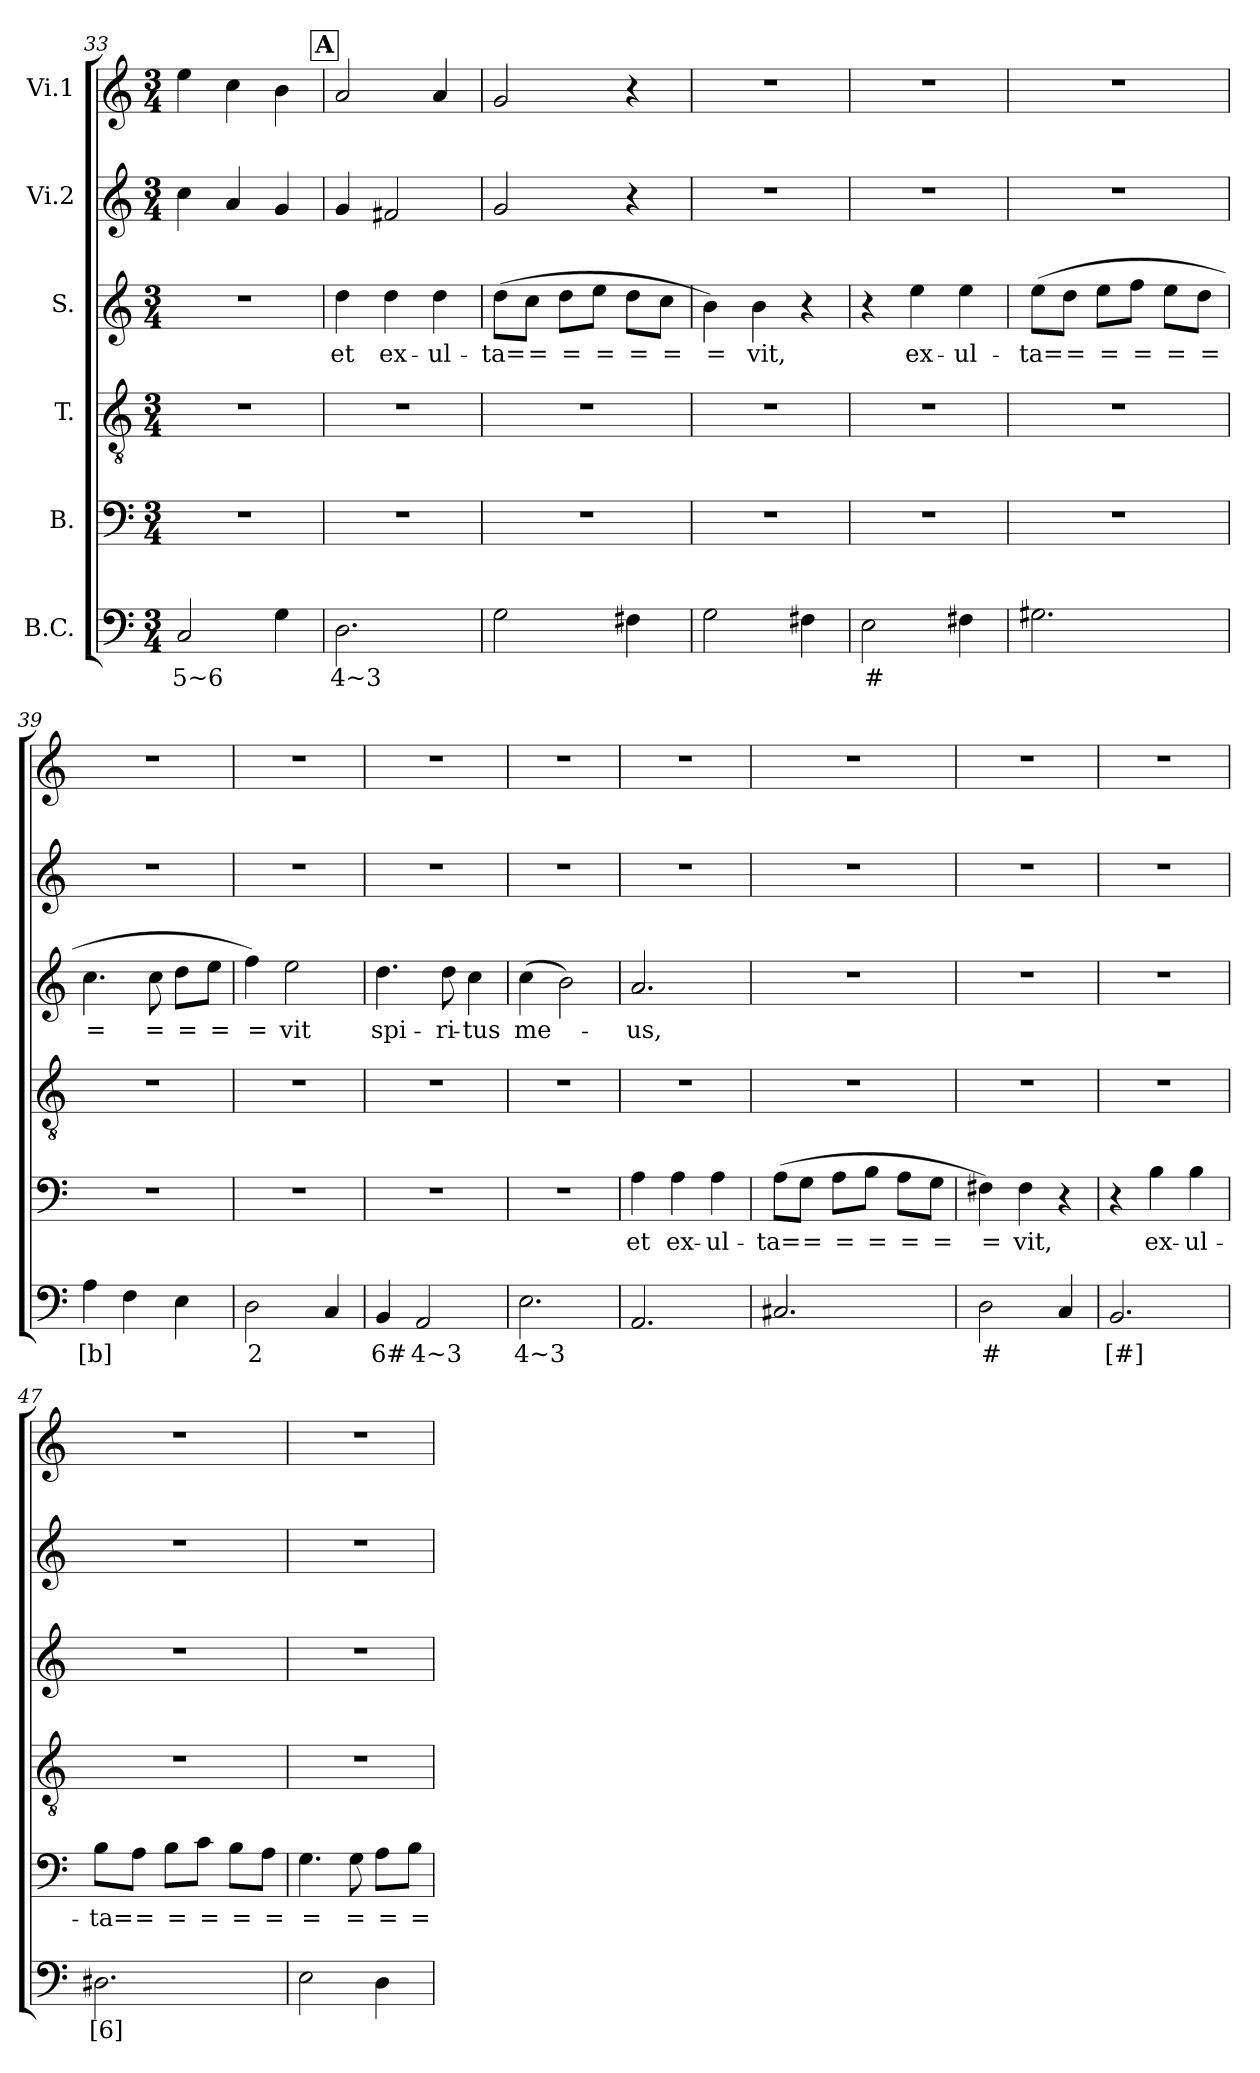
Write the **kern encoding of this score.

**kern	**text	**kern	**text	**kern	**kern	**text	**kern	**kern
*part6	*part6	*part5	*part5	*part4	*part3	*part3	*part2	*part1
*staff6	*staff6	*staff5	*staff5	*staff4	*staff3	*staff3	*staff2	*staff1
*I"B.C.	*	*I"B.	*	*I"T.	*I"S.	*	*I"Vi.2	*I"Vi.1
*clefF4	*	*clefF4	*	*clefGv2	*clefG2	*	*clefG2	*clefG2
*k[]	*	*k[]	*	*k[]	*k[]	*	*k[]	*k[]
*C:	*	*C:	*	*C:	*C:	*	*C:	*C:
*M3/4	*	*M3/4	*	*M3/4	*M3/4	*	*M3/4	*M3/4
=33	=33	=33	=33	=33	=33	=33	=33	=33
!	!LO:LY:b	!	!	!	!	!	!	!
2C/	5~6	2.r	.	2.r	2.r	.	4cc\	4ee\
.	.	.	.	.	.	.	4a/	4cc\
4G\	.	.	.	.	.	.	4g/	4b\
!!LO:LB:g=z
!!LO:REH:place=s1:a:B:fs=17:t=A
=34	=34	=34	=34	=34	=34	=34	=34	=34
!	!LO:LY:b	!	!	!	!	!LO:LY:b	!	!
2.D\	4~3	2.r	.	2.r	4dd\	et	4g/	2a/
!	!	!	!	!	!	!LO:LY:b	!	!
.	.	.	.	.	4dd\	ex-	2f#X/	.
!	!	!	!	!	!	!LO:LY:b	!	!
.	.	.	.	.	4dd\	-ul-	.	4a/
=35	=35	=35	=35	=35	=35	=35	=35	=35
!	!	!	!	!	!	!LO:LY:b	!	!
2G\	.	2.r	.	2.r	(>8dd\L	-ta=	2g/	2g/
!	!	!	!	!	!	!LO:LY:b	!	!
.	.	.	.	.	8cc\J	=	.	.
!	!	!	!	!	!	!LO:LY:b	!	!
.	.	.	.	.	8dd\L	=	.	.
!	!	!	!	!	!	!LO:LY:b	!	!
.	.	.	.	.	8ee\J	=	.	.
!	!	!	!	!	!	!LO:LY:b	!	!
4F#X\	.	.	.	.	8dd\L	=	4r	4r
!	!	!	!	!	!	!LO:LY:b	!	!
.	.	.	.	.	8cc\J	=	.	.
=36	=36	=36	=36	=36	=36	=36	=36	=36
!	!	!	!	!	!	!LO:LY:b	!	!
2G\	.	2.r	.	2.r	4b\)	=	2.r	2.r
!	!	!	!	!	!	!LO:LY:b	!	!
.	.	.	.	.	4b\	vit,	.	.
4F#X\	.	.	.	.	4r	.	.	.
=37	=37	=37	=37	=37	=37	=37	=37	=37
!	!LO:LY:b	!	!	!	!	!	!	!
2E\	#	2.r	.	2.r	4r	.	2.r	2.r
!	!	!	!	!	!	!LO:LY:b	!	!
.	.	.	.	.	4ee\	ex-	.	.
!	!	!	!	!	!	!LO:LY:b	!	!
4F#X\	.	.	.	.	4ee\	-ul-	.	.
=38	=38	=38	=38	=38	=38	=38	=38	=38
!	!	!	!	!	!	!LO:LY:b	!	!
2.G#X\	.	2.r	.	2.r	(>8ee\L	-ta=	2.r	2.r
!	!	!	!	!	!	!LO:LY:b	!	!
.	.	.	.	.	8dd\J	=	.	.
!	!	!	!	!	!	!LO:LY:b	!	!
.	.	.	.	.	8ee\L	=	.	.
!	!	!	!	!	!	!LO:LY:b	!	!
.	.	.	.	.	8ff\J	=	.	.
!	!	!	!	!	!	!LO:LY:b	!	!
.	.	.	.	.	8ee\L	=	.	.
!	!	!	!	!	!	!LO:LY:b	!	!
.	.	.	.	.	8dd\J	=	.	.
=39	=39	=39	=39	=39	=39	=39	=39	=39
!	!LO:LY:b	!	!	!	!	!LO:LY:b	!	!
4A\	[b]	2.r	.	2.r	4.cc\	=	2.r	2.r
4F\	.	.	.	.	.	.	.	.
!	!	!	!	!	!	!LO:LY:b	!	!
.	.	.	.	.	8cc\	=	.	.
!	!	!	!	!	!	!LO:LY:b	!	!
4E\	.	.	.	.	8dd\L	=	.	.
!	!	!	!	!	!	!LO:LY:b	!	!
.	.	.	.	.	8ee\J	=	.	.
=40	=40	=40	=40	=40	=40	=40	=40	=40
!	!LO:LY:b	!	!	!	!	!LO:LY:b	!	!
2D\	2	2.r	.	2.r	4ff\)	=	2.r	2.r
!	!	!	!	!	!	!LO:LY:b	!	!
.	.	.	.	.	2ee\	vit	.	.
4C/	.	.	.	.	.	.	.	.
=41	=41	=41	=41	=41	=41	=41	=41	=41
!	!LO:LY:b	!	!	!	!	!LO:LY:b	!	!
4BB/	6#	2.r	.	2.r	4.dd\	spi-	2.r	2.r
!	!LO:LY:b	!	!	!	!	!	!	!
2AA/	4~3	.	.	.	.	.	.	.
!	!	!	!	!	!	!LO:LY:b	!	!
.	.	.	.	.	8dd\	-ri-	.	.
!	!	!	!	!	!	!LO:LY:b	!	!
.	.	.	.	.	4cc\	-tus	.	.
=42	=42	=42	=42	=42	=42	=42	=42	=42
!	!LO:LY:b	!	!	!	!	!LO:LY:b	!	!
2.E\	4~3	2.r	.	2.r	(>4cc\	me-	2.r	2.r
.	.	.	.	.	2b\)	.	.	.
!!LO:PB:g=z
=43	=43	=43	=43	=43	=43	=43	=43	=43
!	!	!	!LO:LY:b	!	!	!LO:LY:b	!	!
2.AA/	.	4A\	et	2.r	2.a/	-us,	2.r	2.r
!	!	!	!LO:LY:b	!	!	!	!	!
.	.	4A\	ex-	.	.	.	.	.
!	!	!	!LO:LY:b	!	!	!	!	!
.	.	4A\	-ul-	.	.	.	.	.
=44	=44	=44	=44	=44	=44	=44	=44	=44
!	!	!	!LO:LY:b	!	!	!	!	!
2.C#X/	.	(>8A\L	-ta=	2.r	2.r	.	2.r	2.r
!	!	!	!LO:LY:b	!	!	!	!	!
.	.	8G\J	=	.	.	.	.	.
!	!	!	!LO:LY:b	!	!	!	!	!
.	.	8A\L	=	.	.	.	.	.
!	!	!	!LO:LY:b	!	!	!	!	!
.	.	8B\J	=	.	.	.	.	.
!	!	!	!LO:LY:b	!	!	!	!	!
.	.	8A\L	=	.	.	.	.	.
!	!	!	!LO:LY:b	!	!	!	!	!
.	.	8G\J	=	.	.	.	.	.
=45	=45	=45	=45	=45	=45	=45	=45	=45
!	!LO:LY:b	!	!LO:LY:b	!	!	!	!	!
2D\	#	4F#X\)	=	2.r	2.r	.	2.r	2.r
!	!	!	!LO:LY:b	!	!	!	!	!
.	.	4F#\	vit,	.	.	.	.	.
4C/	.	4r	.	.	.	.	.	.
=46	=46	=46	=46	=46	=46	=46	=46	=46
!	!LO:LY:b	!	!	!	!	!	!	!
2.BB/	[#]	4r	.	2.r	2.r	.	2.r	2.r
!	!	!	!LO:LY:b	!	!	!	!	!
.	.	4B\	ex-	.	.	.	.	.
!	!	!	!LO:LY:b	!	!	!	!	!
.	.	4B\	-ul-	.	.	.	.	.
=47	=47	=47	=47	=47	=47	=47	=47	=47
!	!LO:LY:b	!	!LO:LY:b	!	!	!	!	!
2.D#X\	[6]	8B\L	-ta=	2.r	2.r	.	2.r	2.r
!	!	!	!LO:LY:b	!	!	!	!	!
.	.	8A\J	=	.	.	.	.	.
!	!	!	!LO:LY:b	!	!	!	!	!
.	.	8B\L	=	.	.	.	.	.
!	!	!	!LO:LY:b	!	!	!	!	!
.	.	8c\J	=	.	.	.	.	.
!	!	!	!LO:LY:b	!	!	!	!	!
.	.	8B\L	=	.	.	.	.	.
!	!	!	!LO:LY:b	!	!	!	!	!
.	.	8A\J	=	.	.	.	.	.
=48	=48	=48	=48	=48	=48	=48	=48	=48
!	!	!	!LO:LY:b	!	!	!	!	!
2E\	.	4.G\	=	2.r	2.r	.	2.r	2.r
!	!	!	!LO:LY:b	!	!	!	!	!
.	.	8G\	=	.	.	.	.	.
!	!	!	!LO:LY:b	!	!	!	!	!
4D\	.	8A\L	=	.	.	.	.	.
!	!	!	!LO:LY:b	!	!	!	!	!
.	.	8B\J	=	.	.	.	.	.
=	=	=	=	=	=	=	=	=
*-	*-	*-	*-	*-	*-	*-	*-	*-
